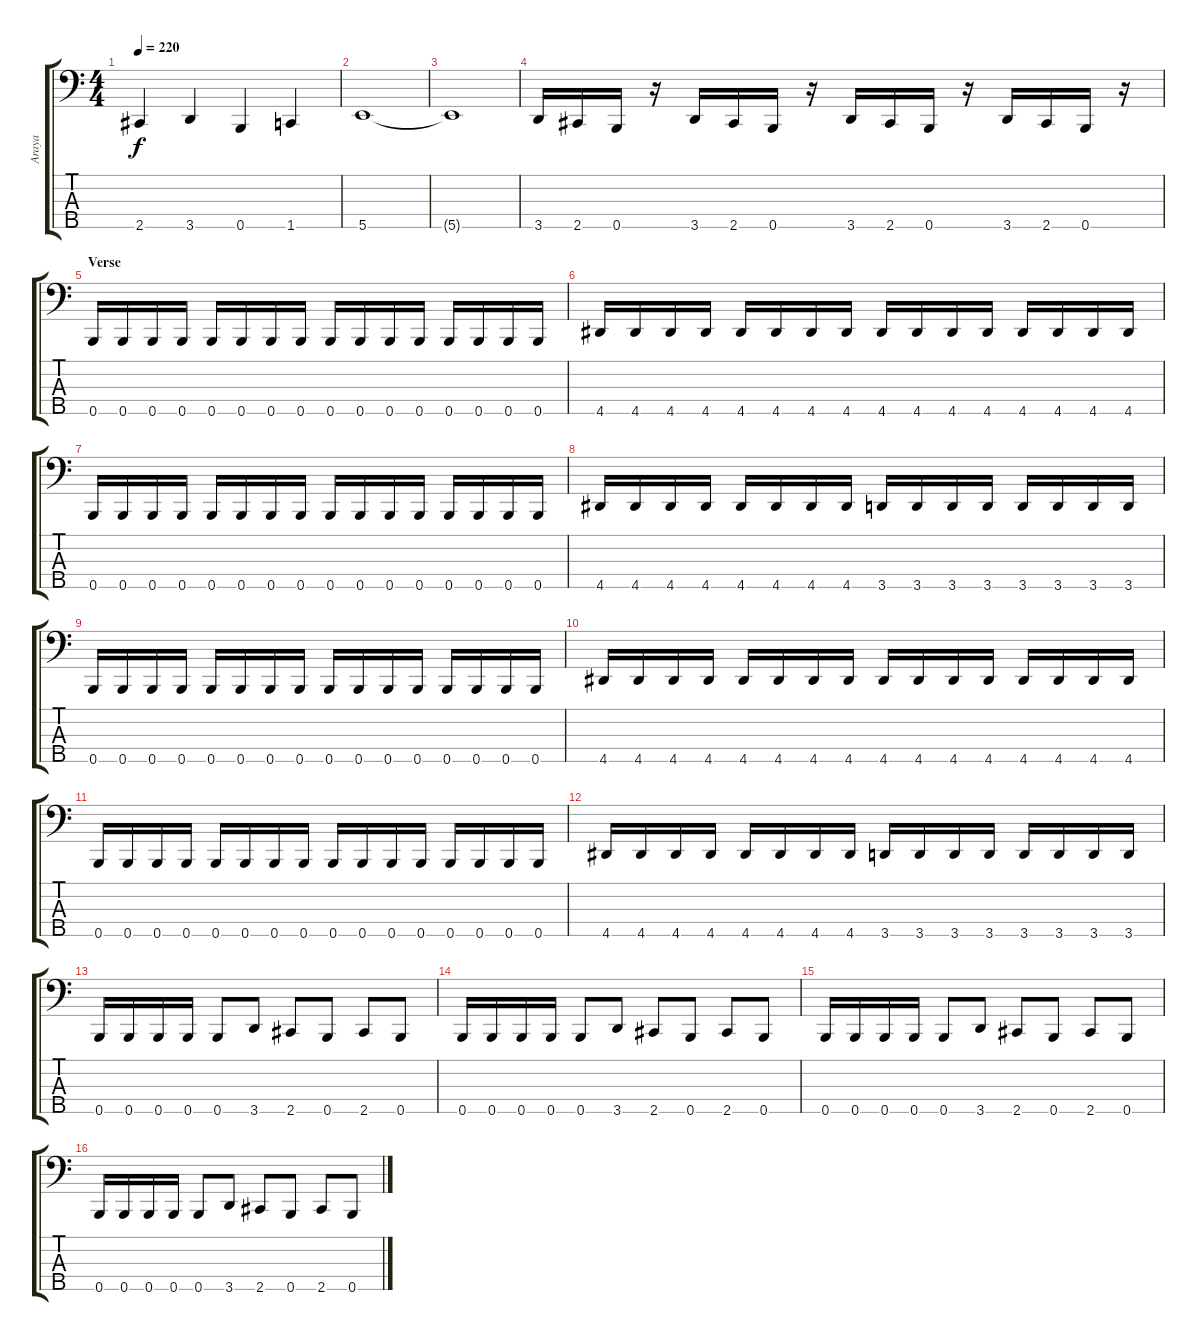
\track ("Araya" "Araya") {instrument electricbasspick}
\staff {score tabs}
\tuning (Gb2 D2 A1 E1 B0) {hide}
\ts (4 4)
\tempo 220
\clef f4
\ks c
2.5.4{dy f} 3.5.4 0.5.4 1.5.4 |
5.5.1 |
5.5{t}.1 |
3.5.16 2.5.16 0.5.16 r.16 3.5.16 2.5.16 0.5.16 r.16 3.5.16 2.5.16 0.5.16 r.16 3.5.16 2.5.16 0.5.16 r.16 |
\section ("" "Verse")
0.5.16 0.5.16 0.5.16 0.5.16 0.5.16 0.5.16 0.5.16 0.5.16 0.5.16 0.5.16 0.5.16 0.5.16 0.5.16 0.5.16 0.5.16 0.5.16 |
4.5.16 4.5.16 4.5.16 4.5.16 4.5.16 4.5.16 4.5.16 4.5.16 4.5.16 4.5.16 4.5.16 4.5.16 4.5.16 4.5.16 4.5.16 4.5.16 |
0.5.16 0.5.16 0.5.16 0.5.16 0.5.16 0.5.16 0.5.16 0.5.16 0.5.16 0.5.16 0.5.16 0.5.16 0.5.16 0.5.16 0.5.16 0.5.16 |
4.5.16 4.5.16 4.5.16 4.5.16 4.5.16 4.5.16 4.5.16 4.5.16 3.5.16 3.5.16 3.5.16 3.5.16 3.5.16 3.5.16 3.5.16 3.5.16 |
0.5.16 0.5.16 0.5.16 0.5.16 0.5.16 0.5.16 0.5.16 0.5.16 0.5.16 0.5.16 0.5.16 0.5.16 0.5.16 0.5.16 0.5.16 0.5.16 |
4.5.16 4.5.16 4.5.16 4.5.16 4.5.16 4.5.16 4.5.16 4.5.16 4.5.16 4.5.16 4.5.16 4.5.16 4.5.16 4.5.16 4.5.16 4.5.16 |
0.5.16 0.5.16 0.5.16 0.5.16 0.5.16 0.5.16 0.5.16 0.5.16 0.5.16 0.5.16 0.5.16 0.5.16 0.5.16 0.5.16 0.5.16 0.5.16 |
4.5.16 4.5.16 4.5.16 4.5.16 4.5.16 4.5.16 4.5.16 4.5.16 3.5.16 3.5.16 3.5.16 3.5.16 3.5.16 3.5.16 3.5.16 3.5.16 |
0.5.16 0.5.16 0.5.16 0.5.16 0.5.8 3.5.8 2.5.8 0.5.8 2.5.8 0.5.8 |
0.5.16 0.5.16 0.5.16 0.5.16 0.5.8 3.5.8 2.5.8 0.5.8 2.5.8 0.5.8 |
0.5.16 0.5.16 0.5.16 0.5.16 0.5.8 3.5.8 2.5.8 0.5.8 2.5.8 0.5.8 |
0.5.16 0.5.16 0.5.16 0.5.16 0.5.8 3.5.8 2.5.8 0.5.8 2.5.8 0.5.8
